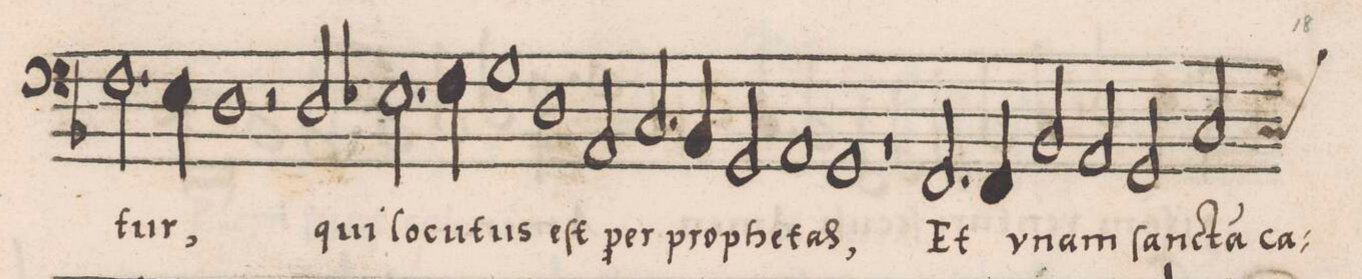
**kern	**text
*I"BASSVS	*
*clefF4	*
*k[b-]	*
*M2/1	*
2.F\	-tur,
4E\	.
1D	.
=177-	=177-
2r	.
2D/	qui
2.E-X\	lo-
4F\	-cu-
=178-	=178-
1G	-tus
1D	eſt
=179-	=179-
2AA/	per
2.C/	pro-
4BB-/	.
2GG/	-phe-
=180-	=180-
1AA	-tas,
1GG	.
=181-	=181-
1r	.
2.FF/	Et
4FF/	v-
=182-	=182-
2BB-/	-nam
2AA/	ſanc-
2GG/	-ta(m)
*custos:C	*
2C/	ca-
=183-	=183-
*-	*-
